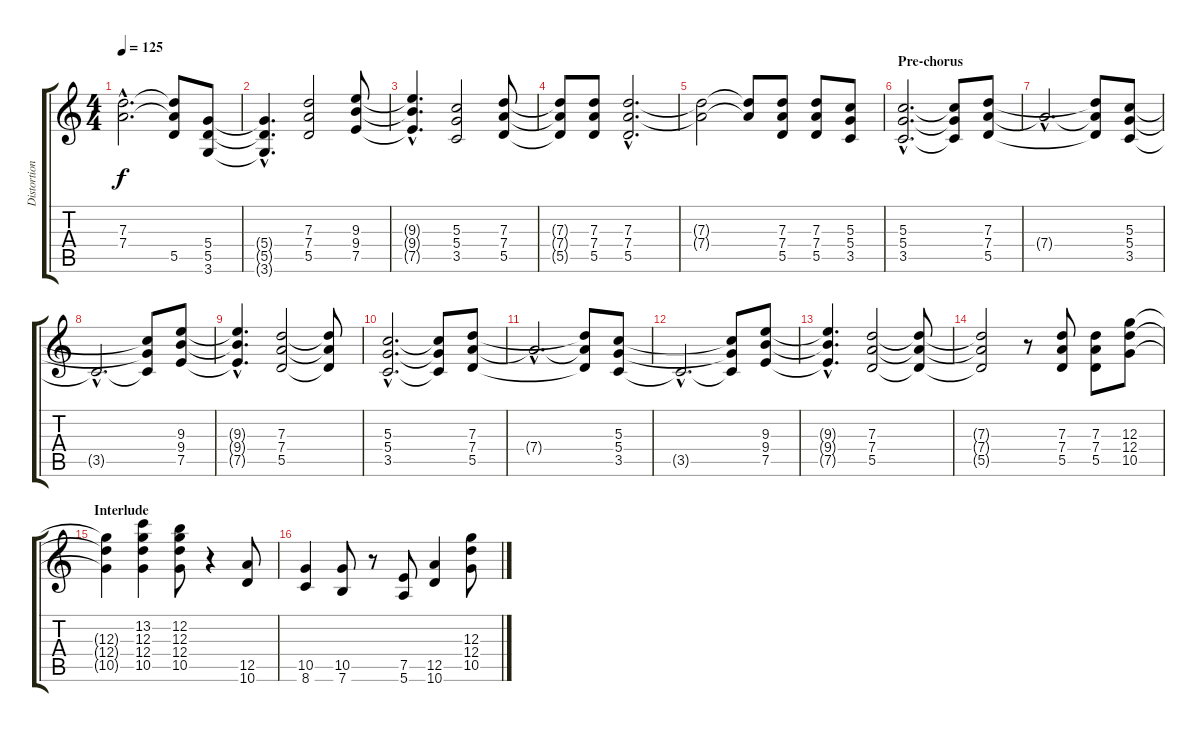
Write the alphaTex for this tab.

\track ("Distortion Guitar" "Distortion") {instrument distortionguitar}
\staff {score tabs}
\tuning (E4 B3 G3 D3 A2 E2) {hide}
\ts (4 4)
\tempo 125
\clef g2
\ks c
(7.3{hac t} 7.4{hac t}).2{d dy f} (7.3{t} 7.4{t} 5.5{t}).8 (5.4 5.5 3.6).8 |
(5.4{hac t} 5.5{hac t} 3.6{hac t}).4{d} (7.3 7.4 5.5).2 (9.3 9.4 7.5).8 |
(9.3{hac t} 9.4{hac t} 7.5{hac t}).4{d} (5.3 5.4 3.5).2 (7.3 7.4 5.5).8 |
(7.3{t} 7.4{t} 5.5{t}).8 (7.3 7.4 5.5).8 (7.3{hac} 7.4{hac} 5.5{hac}).2{d} |
(7.3{t} 7.4{t}).2 (7.3{t} 7.4{t}).8 (7.3 7.4 5.5).8 (7.3 7.4 5.5).8 (5.3 5.4 3.5).8 |
\section ("" "Pre-chorus")
(5.3{hac} 5.4{hac} 3.5{hac}).2{d} (5.3{t} 5.4{t} 3.5{t}).8 (7.3 7.4 5.5).8 |
7.4{hac t}.2{d} (7.3{t} 7.4{t} 5.5{t}).8 (5.3 5.4 3.5).8 |
3.5{hac t}.2{d} (5.3{t} 5.4{t} 3.5{t}).8 (9.3 9.4 7.5).8 |
(9.3{hac t} 9.4{hac t} 7.5{hac t}).4{d} (7.3 7.4 5.5).2 (7.3{t} 7.4{t} 5.5{t}).8 |
(5.3{hac} 5.4{hac} 3.5{hac}).2{d} (5.3{t} 5.4{t} 3.5{t}).8 (7.3 7.4 5.5).8 |
7.4{hac t}.2{d} (7.3{t} 7.4{t} 5.5{t}).8 (5.3 5.4 3.5).8 |
3.5{hac t}.2{d} (5.3{t} 5.4{t} 3.5{t}).8 (9.3 9.4 7.5).8 |
(9.3{hac t} 9.4{hac t} 7.5{hac t}).4{d} (7.3 7.4 5.5).2 (7.3{t} 7.4{t} 5.5{t}).8 |
(7.3{t} 7.4{t} 5.5{t}).2 r.8 (7.3 7.4 5.5).8 (7.3 7.4 5.5).8 (12.3 12.4 10.5).8 |
\section ("" "Interlude")
(12.3{t} 12.4{t} 10.5{t}).4 (13.2 12.3 12.4 10.5).4 (12.2 12.3 12.4 10.5).8 r.4 (12.5 10.6).8 |
(10.5 8.6).4 (10.5 7.6).8 r.8 (7.5 5.6).8 (12.5 10.6).4 (12.3 12.4 10.5).8
